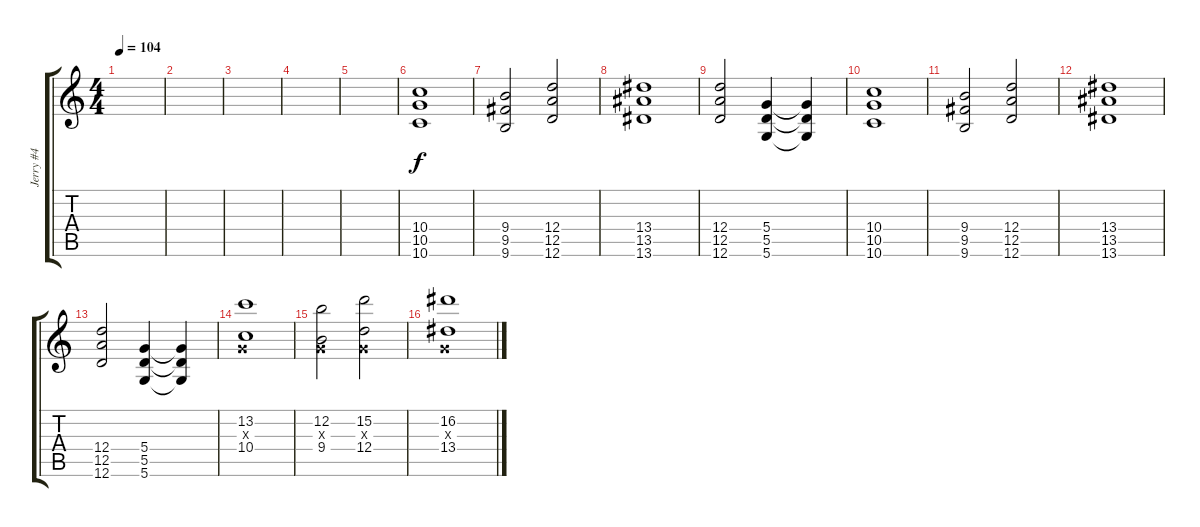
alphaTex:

\track ("Jerry #4" "Jerry #4") {instrument distortionguitar}
\staff {score tabs}
\tuning (E4 B3 G3 D3 A2 D2) {hide}
\ts (4 4)
\tempo 104
\clef g2
\ks c
|
|
|
|
|
(10.4 10.5 10.6).1{volume 13} |
(9.4 9.5 9.6).2 (12.4 12.5 12.6).2 |
(13.4 13.5 13.6).1 |
(12.4 12.5 12.6).2 (5.4 5.5 5.6).4 (5.4{t} 5.5{t} 5.6{t}).4 |
(10.4 10.5 10.6).1 |
(9.4 9.5 9.6).2 (12.4 12.5 12.6).2 |
(13.4 13.5 13.6).1 |
(12.4 12.5 12.6).2 (5.4 5.5 5.6).4 (5.4{t} 5.5{t} 5.6{t}).4 |
(13.2 0.3{x} 10.4).1{volume 6} |
(12.2 0.3{x} 9.4).2 (15.2 0.3{x} 12.4).2 |
(16.2 0.3{x} 13.4).1
